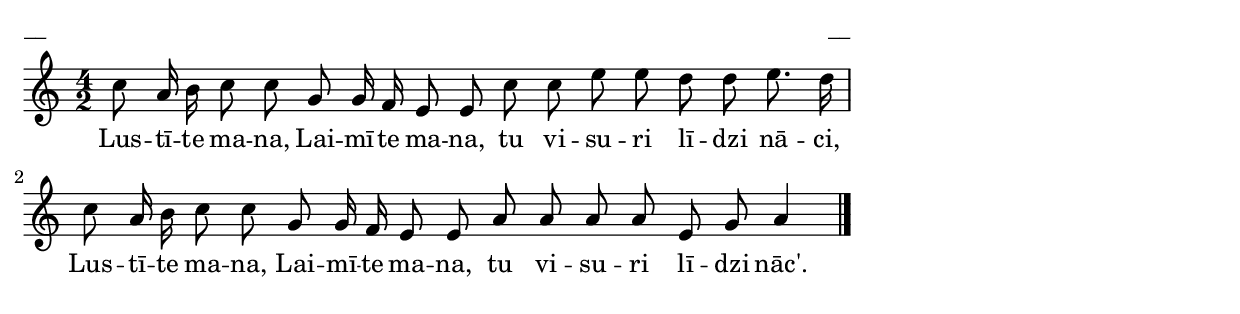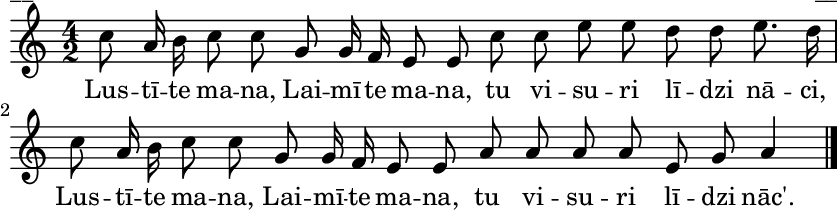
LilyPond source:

\version "2.13.18"
#(ly:set-option 'crop #t)

%\header {
%    title = "Lustīte mana, Laimīte mana"
%}
%#(set-global-staff-size 18)
\paper {
line-width = 14\cm
left-margin = 0.4\cm
between-system-padding = 0.1\cm
between-system-space = 0.1\cm
}
\layout {
indent = #0
ragged-last = ##f
}


voiceA = \relative c'' {
\clef "treble"
\key a \minor
\time 4/2
c8 a16 b c8 c g g16 f e8 e c' c e e d d e8. d16 |
c8 a16 b c8 c g g16 f e8 e a a a a e g a4
\bar "|."
} 

lyricA = \lyricmode {
Lus -- tī -- te ma -- na, Lai -- mī -- te ma -- na, 
tu vi -- su -- ri lī -- dzi nā -- ci,
Lus -- tī -- te ma -- na, Lai -- mī -- te ma -- na, 
tu vi -- su -- ri lī -- dzi nāc'.
}

fullScore = <<
\new Staff {
<<
\new Voice = "voiceA" { \oneVoice \autoBeamOff \voiceA }
\new Lyrics \lyricsto "voiceA" \lyricA
>>
}
>>

\score {
\fullScore
\header { piece = "__" opus = "__" }
}
\markup { \with-color #(x11-color 'white) \sans \smaller "__" }
\score {
\unfoldRepeats
\fullScore
\midi {
\context { \Staff \remove "Staff_performer" }
\context { \Voice \consists "Staff_performer" }
}
}



